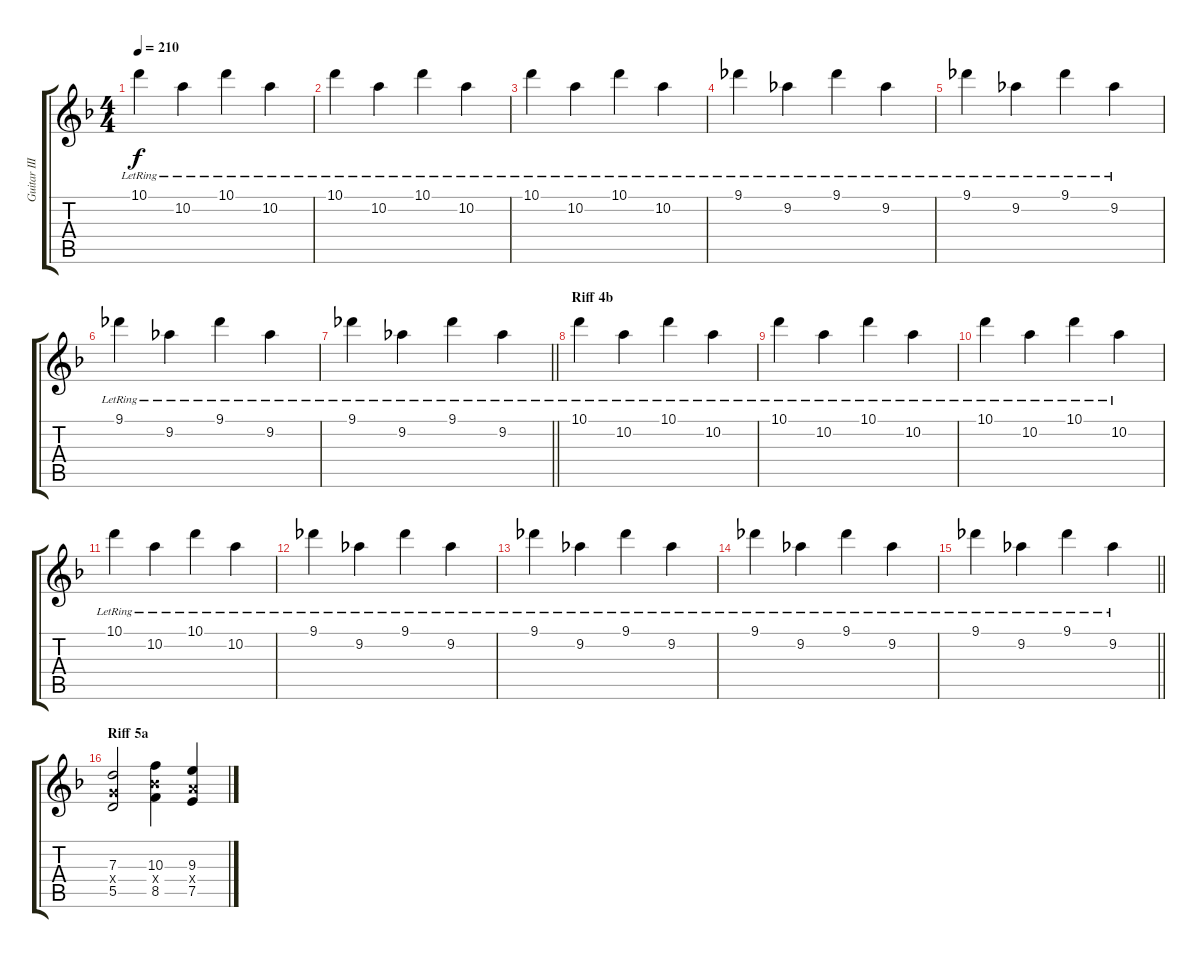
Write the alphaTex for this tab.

\track ("Guitar III [Center]" "Guitar III") {instrument distortionguitar}
\staff {score tabs}
\tuning (E4 B3 G3 D3 A2 D2) {hide}
\ts (4 4)
\tempo 210
\clef g2
\ks dminor
10.1{lr}.4{dy f} 10.2{lr}.4 10.1{lr}.4 10.2{lr}.4 |
10.1{lr}.4 10.2{lr}.4 10.1{lr}.4 10.2{lr}.4 |
10.1{lr}.4 10.2{lr}.4 10.1{lr}.4 10.2{lr}.4 |
9.1{lr}.4 9.2{lr}.4 9.1{lr}.4 9.2{lr}.4 |
9.1{lr}.4 9.2{lr}.4 9.1{lr}.4 9.2{lr}.4 |
9.1{lr}.4 9.2{lr}.4 9.1{lr}.4 9.2{lr}.4 |
\barLineRight lightlight
9.1{lr}.4 9.2{lr}.4 9.1{lr}.4 9.2{lr}.4 |
\section ("" "Riff 4b")
10.1{lr}.4 10.2{lr}.4 10.1{lr}.4 10.2{lr}.4 |
10.1{lr}.4 10.2{lr}.4 10.1{lr}.4 10.2{lr}.4 |
10.1{lr}.4 10.2{lr}.4 10.1{lr}.4 10.2{lr}.4 |
10.1{lr}.4 10.2{lr}.4 10.1{lr}.4 10.2{lr}.4 |
9.1{lr}.4 9.2{lr}.4 9.1{lr}.4 9.2{lr}.4 |
9.1{lr}.4 9.2{lr}.4 9.1{lr}.4 9.2{lr}.4 |
9.1{lr}.4 9.2{lr}.4 9.1{lr}.4 9.2{lr}.4 |
\barLineRight lightlight
9.1{lr}.4 9.2{lr}.4 9.1{lr}.4 9.2{lr}.4 |
\section ("" "Riff 5a")
(7.3 5.4{x} 5.5).2{volume 16 instrument distortionguitar} (10.3 8.4{x} 8.5).4 (9.3 7.4{x} 7.5).4
